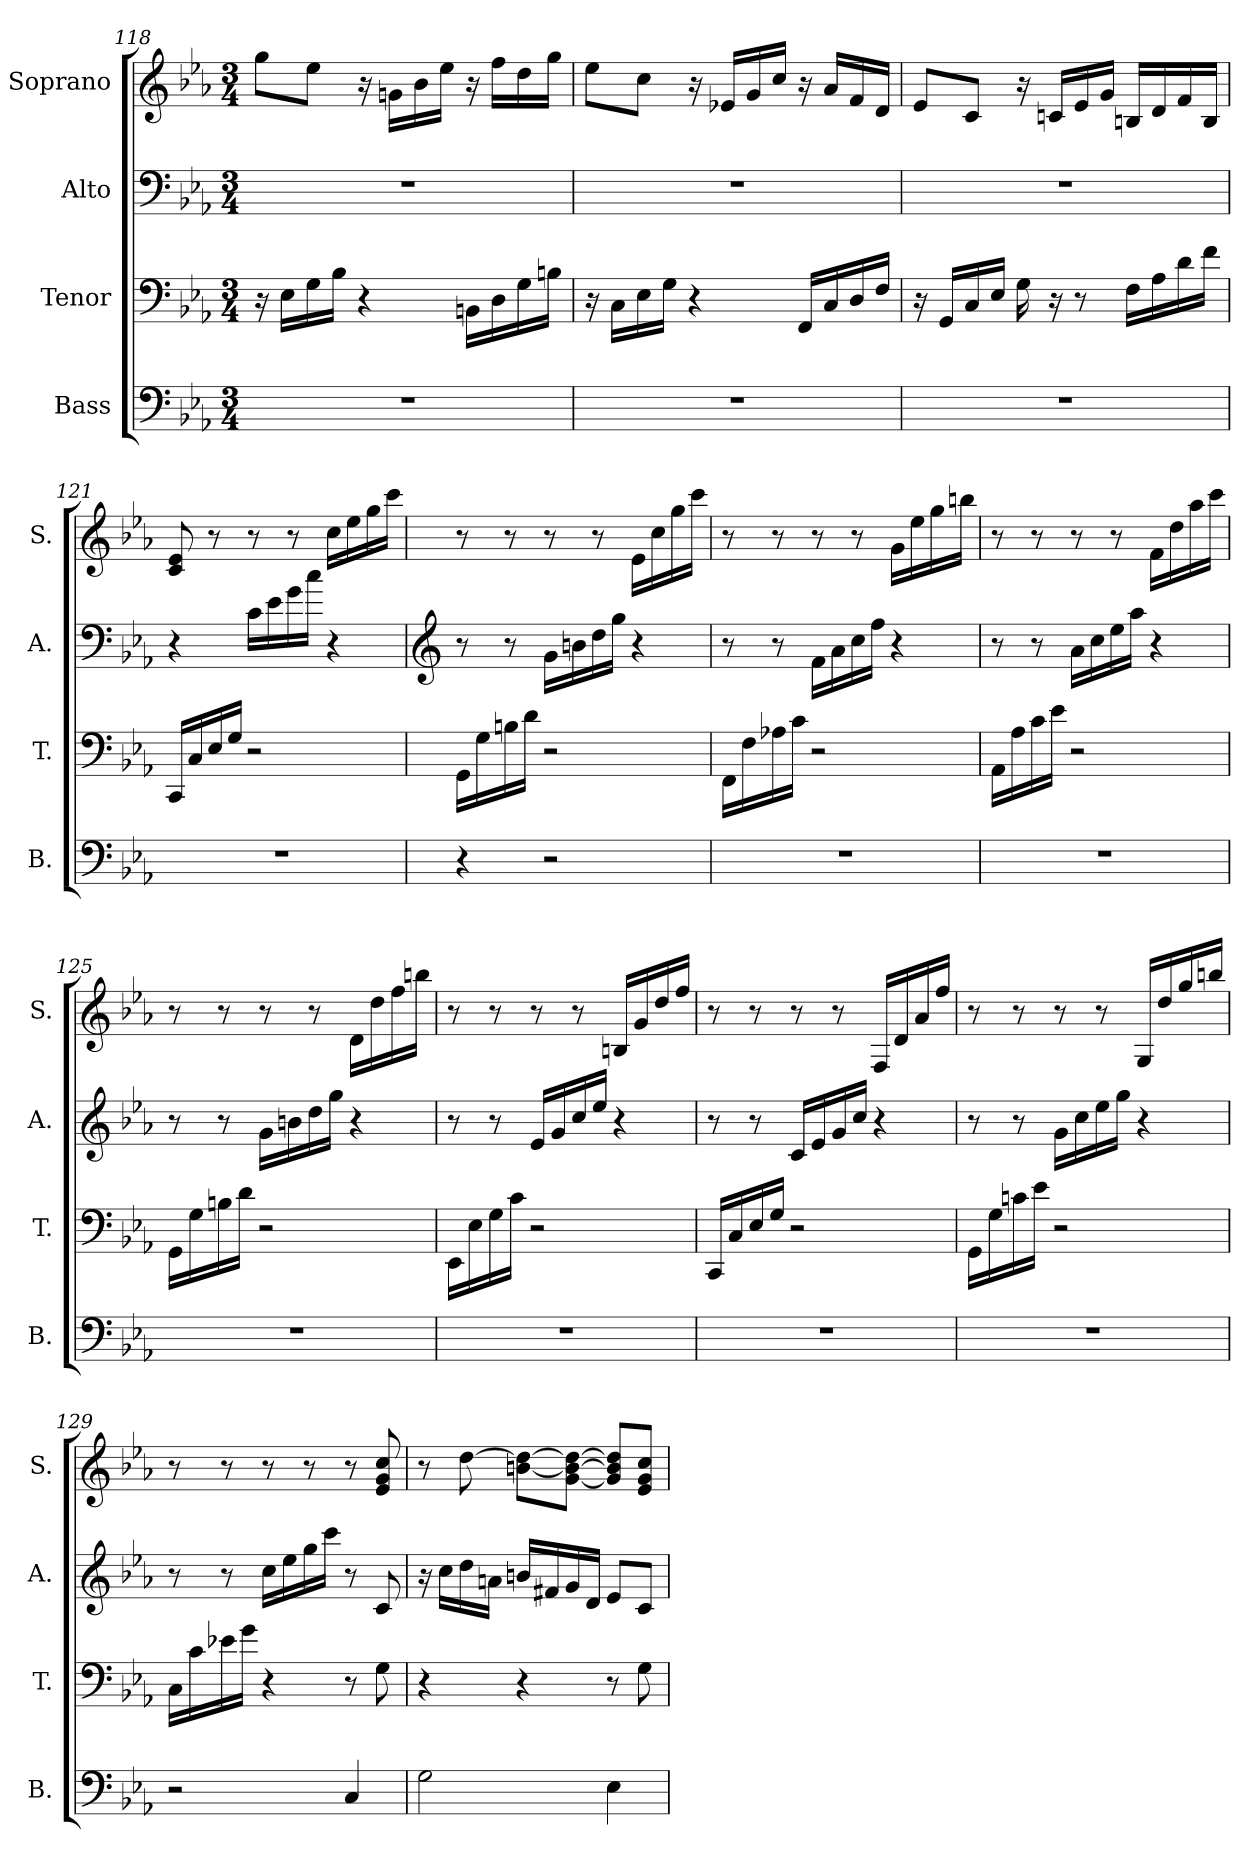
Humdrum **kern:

**kern	**kern	**kern	**kern
*part4	*part3	*part2	*part1
*staff4	*staff3	*staff2	*staff1
*I"Bass	*I"Tenor	*I"Alto	*I"Soprano
*I'B.	*I'T.	*I'A.	*I'S.
*clefF4	*clefF4	*clefF4	*clefG2
*k[b-e-a-]	*k[b-e-a-]	*k[b-e-a-]	*k[b-e-a-]
*M3/4	*M3/4	*M3/4	*M3/4
=118	=118	=118	=118
2.r	16r	2.r	8gg\L
.	16E-\LL	.	.
.	16G\	.	8ee-\J
.	16B-\JJ	.	.
.	4r	.	16r
.	.	.	16gn\LL
.	.	.	16b-\
.	.	.	16ee-\JJ
.	16BBn\LL	.	16r
.	16D\	.	16ff\LL
.	16G\	.	16dd\
.	16Bn\JJ	.	16gg\JJ
!!LO:LB:g=z
=119	=119	=119	=119
2.r	16r	2.r	8ee-\L
.	16C\LL	.	.
.	16E-\	.	8cc\J
.	16G\JJ	.	.
.	4r	.	16r
.	.	.	16e-X/LL
.	.	.	16g/
.	.	.	16cc/JJ
.	16FF/LL	.	16r
.	16C/	.	16a-/LL
.	16D/	.	16f/
.	16F/JJ	.	16d/JJ
=120	=120	=120	=120
2.r	16r	2.r	8e-/L
.	16GG/LL	.	.
.	16C/	.	8c/J
.	16E-/JJ	.	.
.	16G\	.	16r
.	16r	.	16cn/LL
.	8r	.	16e-/
.	.	.	16g/JJ
.	16F\LL	.	16Bn/LL
.	16A-\	.	16d/
.	16d\	.	16f/
.	16f\JJ	.	16B/JJ
=121	=121	=121	=121
2.r	16CC/LL	4r	8c/ 8e-/
.	16C/	.	.
.	16E-/	.	8r
.	16G/JJ	.	.
.	2r	16c\LL	8r
.	.	16e-\	.
.	.	16g\	8r
.	.	16cc\JJ	.
.	.	4r	16cc\LL
.	.	.	16ee-\
.	.	.	16gg\
.	.	.	16ccc\JJ
!!LO:PB:g=z
=122	=122	=122	=122
*	*	*clefG2	*
4r	16GG\LL	8r	8r
.	16G\	.	.
.	16Bn\	8r	8r
.	16d\JJ	.	.
2r	2r	16g\LL	8r
.	.	16bn\	.
.	.	16dd\	8r
.	.	16gg\JJ	.
.	.	4r	16e-\LL
.	.	.	16cc\
.	.	.	16gg\
.	.	.	16ccc\JJ
=123	=123	=123	=123
2.r	16FF\LL	8r	8r
.	16F\	.	.
.	16A-X\	8r	8r
.	16c\JJ	.	.
.	2r	16f\LL	8r
.	.	16a-\	.
.	.	16cc\	8r
.	.	16ff\JJ	.
.	.	4r	16g\LL
.	.	.	16ee-\
.	.	.	16gg\
.	.	.	16bbn\JJ
=124	=124	=124	=124
2.r	16AA-\LL	8r	8r
.	16A-\	.	.
.	16c\	8r	8r
.	16e-\JJ	.	.
.	2r	16a-\LL	8r
.	.	16cc\	.
.	.	16ee-\	8r
.	.	16aa-\JJ	.
.	.	4r	16f\LL
.	.	.	16dd\
.	.	.	16aa-\
.	.	.	16ccc\JJ
!!LO:LB:g=z
=125	=125	=125	=125
2.r	16GG\LL	8r	8r
.	16G\	.	.
.	16Bn\	8r	8r
.	16d\JJ	.	.
.	2r	16g\LL	8r
.	.	16bn\	.
.	.	16dd\	8r
.	.	16gg\JJ	.
.	.	4r	16d\LL
.	.	.	16dd\
.	.	.	16ff\
.	.	.	16bbn\JJ
=126	=126	=126	=126
2.r	16EE-\LL	8r	8r
.	16E-\	.	.
.	16G\	8r	8r
.	16c\JJ	.	.
.	2r	16e-/LL	8r
.	.	16g/	.
.	.	16cc/	8r
.	.	16ee-/JJ	.
.	.	4r	16Bn/LL
.	.	.	16g/
.	.	.	16dd/
.	.	.	16ff/JJ
=127	=127	=127	=127
2.r	16CC/LL	8r	8r
.	16C/	.	.
.	16E-/	8r	8r
.	16G/JJ	.	.
.	2r	16c/LL	8r
.	.	16e-/	.
.	.	16g/	8r
.	.	16cc/JJ	.
.	.	4r	16F/LL
.	.	.	16d/
.	.	.	16a-/
.	.	.	16ff/JJ
!!LO:LB:g=z
=128	=128	=128	=128
2.r	16GG\LL	8r	8r
.	16G\	.	.
.	16cn\	8r	8r
.	16e-\JJ	.	.
.	2r	16g\LL	8r
.	.	16cc\	.
.	.	16ee-\	8r
.	.	16gg\JJ	.
.	.	4r	16G/LL
.	.	.	16dd/
.	.	.	16gg/
.	.	.	16bbn/JJ
=129	=129	=129	=129
2r	16C\LL	8r	8r
.	16c\	.	.
.	16e-X\	8r	8r
.	16g\JJ	.	.
.	4r	16cc\LL	8r
.	.	16ee-\	.
.	.	16gg\	8r
.	.	16ccc\JJ	.
4C/	8r	8r	8r
.	8G\	8c/	8e-/ 8g/ 8cc/
=130	=130	=130	=130
2G\	4r	16r	8r
.	.	16cc\LL	.
.	.	16dd\	[8dd\
.	.	16an\JJ	.
.	4r	16bn/LL	[8bn\ 8dd\_L
.	.	16f#X/	.
.	.	16g/	[8g\ 8b\_ 8dd\_J
.	.	16d/JJ	.
4E-\	8r	8e-/L	8g/] 8b/] 8dd/]L
.	8G\	8c/J	8e-/ 8g/ 8cc/J
=	=	=	=
*-	*-	*-	*-
